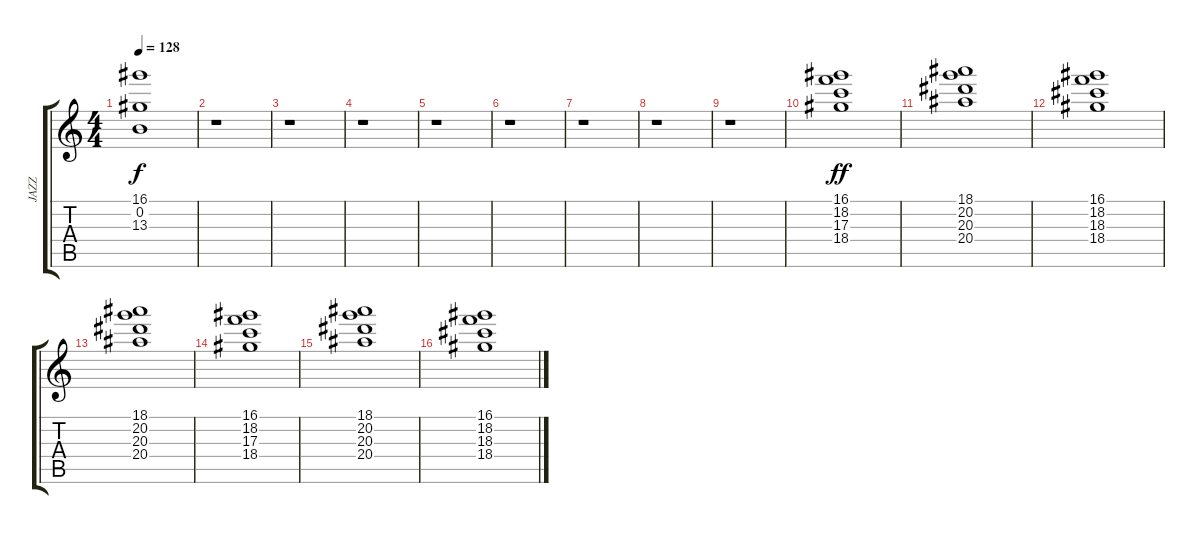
\track ("JAZZ" "JAZZ") {instrument electricguitarjazz}
\staff {score tabs}
\tuning (E4 B3 G3 D3 A2 E2) {hide}
\ts (4 4)
\tempo 128
\clef g2
\ks c
(16.1{t} 0.2 13.3{t}).1{dy f} |
r.1 |
r.1 |
r.1 |
r.1 |
r.1 |
r.1 |
r.1 |
r.1 |
(16.1 18.2 17.3 18.4).1{dy ff volume 9} |
(18.1 20.2 20.3 20.4).1 |
(16.1 18.2 18.3 18.4).1 |
(18.1 20.2 20.3 20.4).1 |
(16.1 18.2 17.3 18.4).1 |
(18.1 20.2 20.3 20.4).1 |
(16.1 18.2 18.3 18.4).1
